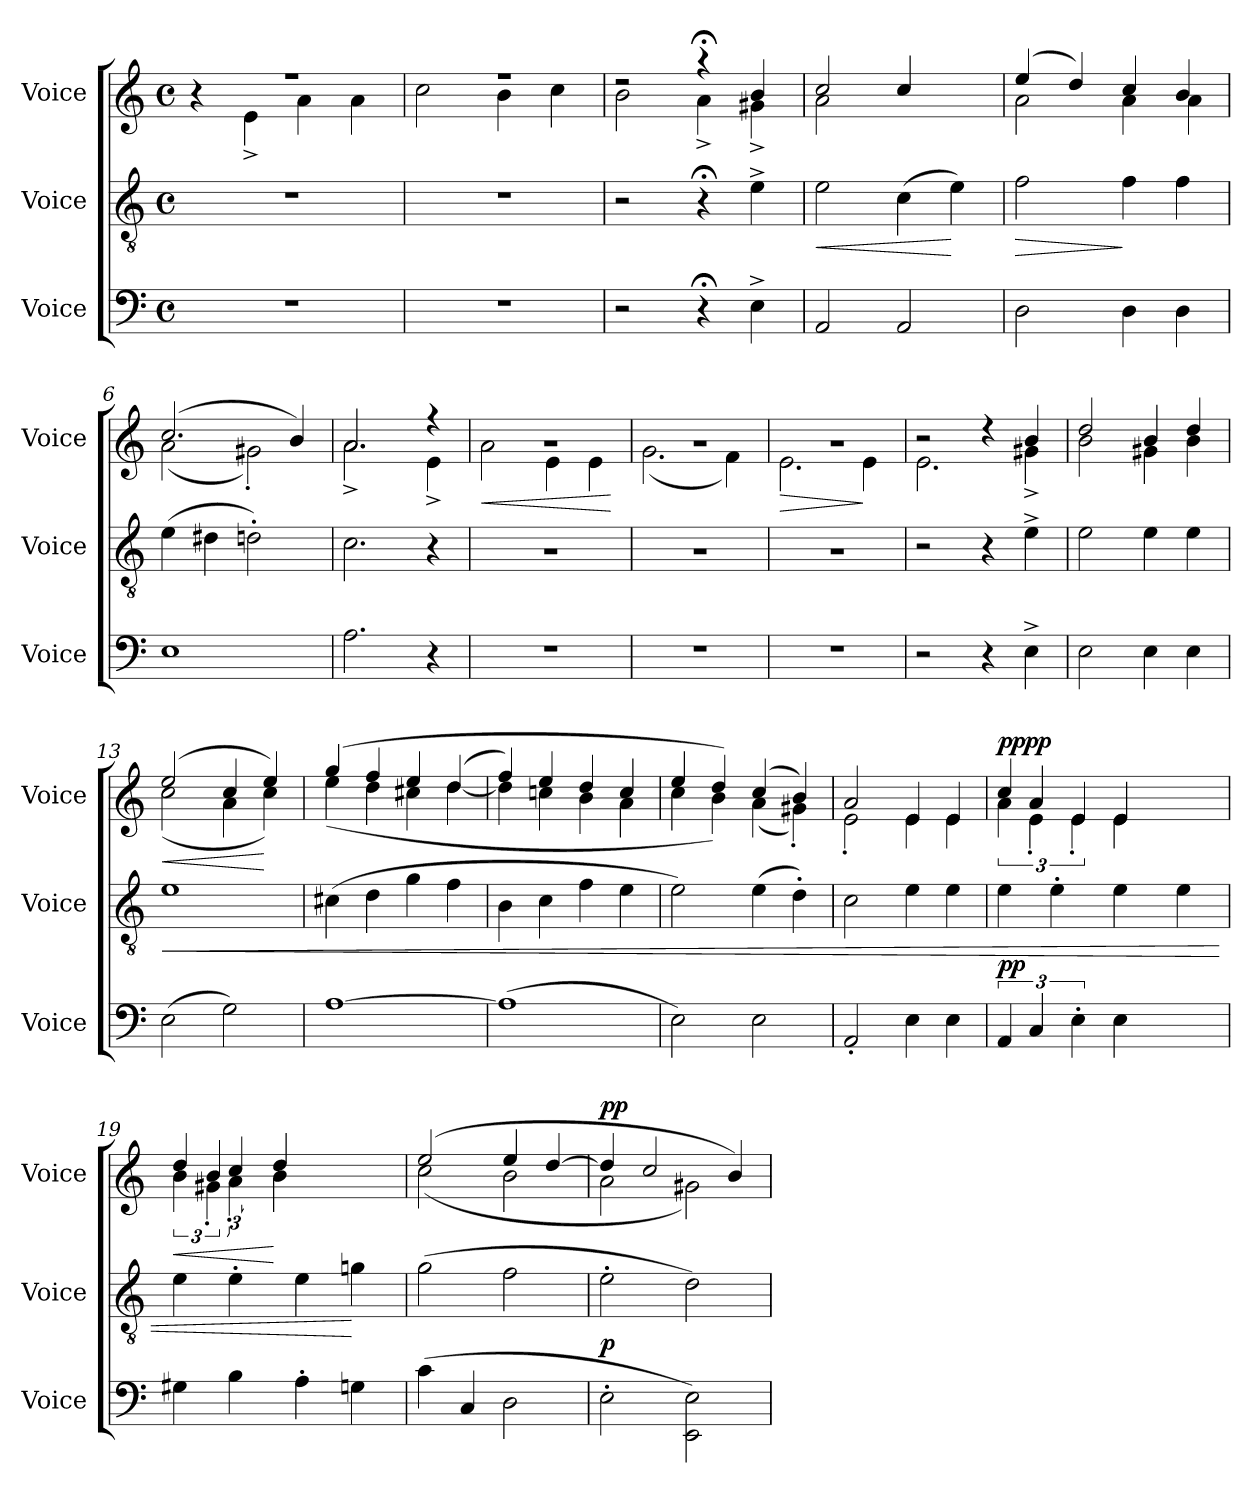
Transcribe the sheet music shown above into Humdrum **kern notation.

**kern	**dynam	**kern	**dynam	**kern	**dynam
*part3	*part3	*part2	*part2	*part1	*part1
*staff3	*staff3	*staff2	*staff2	*staff1	*staff1
*I"Voice	*	*I"Voice	*	*I"Voice	*
*I'Voice	*	*I'Voice	*	*I'Voice	*
*clefF4	*	*clefGv2	*	*clefG2	*
*M4/4	*	*M4/4	*	*M4/4	*
*met(c)	*	*met(c)	*	*met(c)	*
=1	=1	=1	=1	=1	=1
*	*	*	*	*^	*
1rF	.	1rd	.	1rff	4ra	.
.	.	.	.	.	4e^<\	.
.	.	.	.	.	4a\	.
.	.	.	.	.	4a\	.
=2	=2	=2	=2	=2	=2	=2
1rF	.	1rd	.	1rff	2cc\	.
.	.	.	.	.	4b\	.
.	.	.	.	.	4cc\	.
=3	=3	=3	=3	=3	=3	=3
2rE	.	2rc	.	2ree	2b\	.
4r;<	.	4r;<	.	4r;<gg	4a^<\	.
4E^<\	.	4e^<\	.	4b/	4g#X^<\	.
=4	=4	=4	=4	=4	=4	=4
!	!	!	!LO:HP:b	!	!	!
2AA/	.	2e\	<	2cc/	2a\	.
2AA/	.	(>4c\	.	4cc/	4ryy	.
.	.	4e\)	[	4ryy	4ryy	.
=5	=5	=5	=5	=5	=5	=5
!	!	!	!LO:HP:b	!	!	!
2D\	.	2f\	>	(>4ee/	2a\	.
.	.	.	.	4dd/)	.	.
4D\	.	4f\	]	4cc/	4a\	.
4D\	.	4f\	.	4b/	4a\	.
!!LO:LB:g=z	!!
=6	=6	=6	=6	=6	=6	=6
1E	.	(>4e\	.	(>2.cc/	(<2a\	.
.	.	4d#X\	.	.	.	.
.	.	2dn'<\)	.	.	2g#X'<\)	.
.	.	.	.	4b/)	.	.
=7	=7	=7	=7	=7	=7	=7
2.A\	.	2.c\	.	2.a/	2.a^<\	.
4r	.	4r	.	4ree	4e^<\	.
=8	=8	=8	=8	=8	=8	=8
!	!	!	!	!	!	!LO:HP:b
1rF	.	1rc	.	1rcc	2a\	<
.	.	.	.	.	4e\	.
.	.	.	.	.	4e\	.
*	*	*	*	*v	*v	*
.	.	.	.	.	[
=9	=9	=9	=9	=9	=9
*	*	*	*	*^	*
1rF	.	1rc	.	1rcc	(<2.g\	.
.	.	.	.	.	4f\)	.
=10	=10	=10	=10	=10	=10	=10
!	!	!	!	!	!	!LO:HP:b
1rF	.	1rc	.	1rcc	2.e\	>
.	.	.	.	.	4e\	]
=11	=11	=11	=11	=11	=11	=11
2r	.	2rc	.	2rcc	2.e\	.
4r	.	4r	.	4r	.	.
4E^<\	.	4e^<\	.	4b/	4g#X^<\	.
!!LO:LB:g=z	!!
=12	=12	=12	=12	=12	=12	=12
2E\	.	2e\	.	2dd/	2b\	.
4E\	.	4e\	.	4b/	4g#X\	.
4E\	.	4e\	.	4dd/	4b\	.
=13	=13	=13	=13	=13	=13	=13
!	!	!	!LO:HP:b	!	!	!LO:HP:b
(>2E\	.	1e	<	(>2ee/	(<2cc\	<
2G\)	.	.	.	4cc/	4a\	.
.	.	.	.	4ee/)	4cc\)	[
=14	=14	=14	=14	=14	=14	=14
[>1A	.	(>4c#X\	.	(>4gg/	(<4ee\	.
.	.	4d\	.	4ff/	4dd\	.
.	.	4g\	.	4ee/	4cc#X\	.
.	.	4f\	.	(>4dd/	[<4dd\	.
=15	=15	=15	=15	=15	=15	=15
(>1A]	.	4B\	.	4ff/)	4dd\]	.
.	.	4c\	.	4ee/	4ccn\	.
.	.	4f\	.	4dd/	4b\	.
.	.	4e\	.	4cc/	4a\	.
=16	=16	=16	=16	=16	=16	=16
2E\)	.	2e\)	.	4ee/	4cc\	.
.	.	.	.	4dd/)	4b\)	.
2E\	.	(>4e\	.	(>4cc/	(<4a\	.
.	.	4d'<\)	.	4b/)	4g#X'<\)	.
!!LO:PB:g=z	!!
=17	=17	=17	=17	=17	=17	=17
2AA'</	.	2c\	.	2a/	2e'<\	.
4E\	.	4e\	.	4e/	4e\	.
4E\	.	4e\	.	4e/	4e\	.
=18	=18	=18	=18	=18	=18	=18
*	*	*	*	*^	*^	*
*	*	*	*	*	*	*^	*	*
!	!LO:DY:a	!	!	!	!	!	!	!	!LO:DY:a
!	!	!	!	!	!	!	!	!	!LO:DY:n=1:b
6AA/	pp	4e\	.	4cc/	6a\	6ryy	3ryy	2ryy	pp pp
6C/	.	.	.	.	6e'<\	4a/	.	.	.
.	.	4e'<\	.	4ryy	.	.	.	.	.
6E'<\	.	.	.	.	6e'<\	.	4e/	.	.
.	.	.	.	.	.	4ryy	.	.	.
4E\	.	4e\	.	2ryy	4e\	.	.	4e/	.
.	.	.	.	.	.	.	4ryy	.	.
.	.	.	.	.	.	3ryy	.	.	.
4ryy	.	4e\	.	.	4ryy	.	.	4ryy	.
.	.	.	.	.	.	.	6ryy	.	.
*	*	*	*	*	*	*	*v	*v	*
=19	=19	=19	=19	=19	=19	=19	=19	=19
!	!	!	!	!	!	!	!	!LO:HP:b
4G#X\	.	4e\	.	4dd/	6b\	6ryy	4ryy	<
.	.	.	.	.	6g#X'<\	4b/	.	.
4B\	.	4e'<\	.	4cc/	.	.	6a'<\	.
.	.	.	.	.	3ryy	.	.	.
.	.	.	.	.	.	4dd/	4b\	[
4A'<\	.	4e\	.	3ryy	.	.	.	.
.	.	.	.	.	3ryy	3ryy	3ryy	.
4Gn\	.	4gn\	[	.	.	.	.	.
.	.	.	.	6ryy	.	.	.	.
*	*	*	*	*	*v	*v	*v	*
=20	=20	=20	=20	=20	=20	=20
(>4c\	.	(>2g\	.	(>2ee/	(<2cc\	.
4C/	.	.	.	.	.	.
2D\	.	2f\	.	4ee/	2b\	.
.	.	.	.	[>4dd/	.	.
=21	=21	=21	=21	=21	=21	=21
!	!LO:DY:a	!	!	!	!	!LO:DY:a
!	!	!	!	!	!	!LO:DY:n=1:b
2E'<\	p	2e'<\	.	4dd/]	2a\	p p
.	.	.	.	2cc/	.	.
2EE\ 2E\)	.	2d\)	.	.	2g#X\)	.
.	.	.	.	4b/)	.	.
*	*	*	*	*v	*v	*
=	=	=	=	=	=
*-	*-	*-	*-	*-	*-
